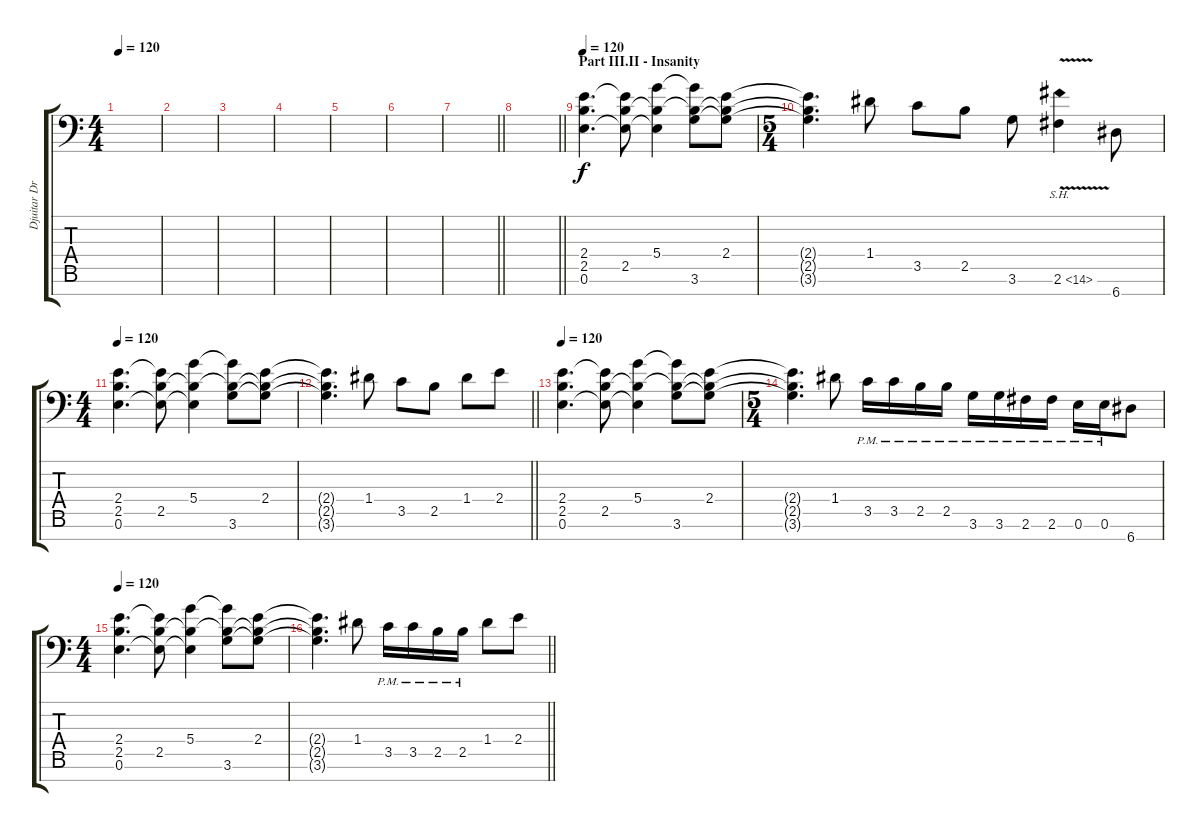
\track ("Djuitar Dropped A" "Djuitar Dr") {instrument distortionguitar}
\staff {score tabs}
\tuning (E4 B3 G3 D3 A2 E2 A1) {hide}
\ts (4 4)
\tempo 120
\clef f4
\ks c
|
|
|
|
|
|
\barLineRight lightlight
|
\barLineRight lightlight
|
\section ("" "Part III.II - Insanity")
\tempo 120
(2.4 2.5 0.6).4{d volume 15 instrument distortionguitar} (2.4{t} 2.5 0.6{t}).8 (5.4 2.5{t} 0.6{t}).4 (5.4{t} 2.5{t} 3.6).8 (2.4 2.5{t} 3.6{t}).8 |
\ts (5 4)
(2.4{t} 2.5{t} 3.6{t}).4{d} 1.4.8 3.5.8 2.5.8 3.6.8 2.6{sh 12 v}.4 6.7.8 |
\ts (4 4)
\tempo 120
(2.4 2.5 0.6).4{d} (2.4{t} 2.5 0.6{t}).8 (5.4 2.5{t} 0.6{t}).4 (5.4{t} 2.5{t} 3.6).8 (2.4 2.5{t} 3.6{t}).8 |
\barLineRight lightlight
(2.4{t} 2.5{t} 3.6{t}).4{d} 1.4.8 3.5.8 2.5.8 1.4.8 2.4.8 |
\tempo 120
(2.4 2.5 0.6).4{d} (2.4{t} 2.5 0.6{t}).8 (5.4 2.5{t} 0.6{t}).4 (5.4{t} 2.5{t} 3.6).8 (2.4 2.5{t} 3.6{t}).8 |
\ts (5 4)
(2.4{t} 2.5{t} 3.6{t}).4{d} 1.4.8 3.5{pm}.16 3.5{pm}.16 2.5{pm}.16 2.5{pm}.16 3.6{pm}.16 3.6{pm}.16 2.6{pm}.16 2.6{pm}.16 0.6{pm}.16 0.6{pm}.16 6.7.8 |
\ts (4 4)
\tempo 120
(2.4 2.5 0.6).4{d} (2.4{t} 2.5 0.6{t}).8 (5.4 2.5{t} 0.6{t}).4 (5.4{t} 2.5{t} 3.6).8 (2.4 2.5{t} 3.6{t}).8 |
\barLineRight lightlight
(2.4{t} 2.5{t} 3.6{t}).4{d} 1.4.8 3.5{pm}.16 3.5{pm}.16 2.5{pm}.16 2.5{pm}.16 1.4.8 2.4.8
